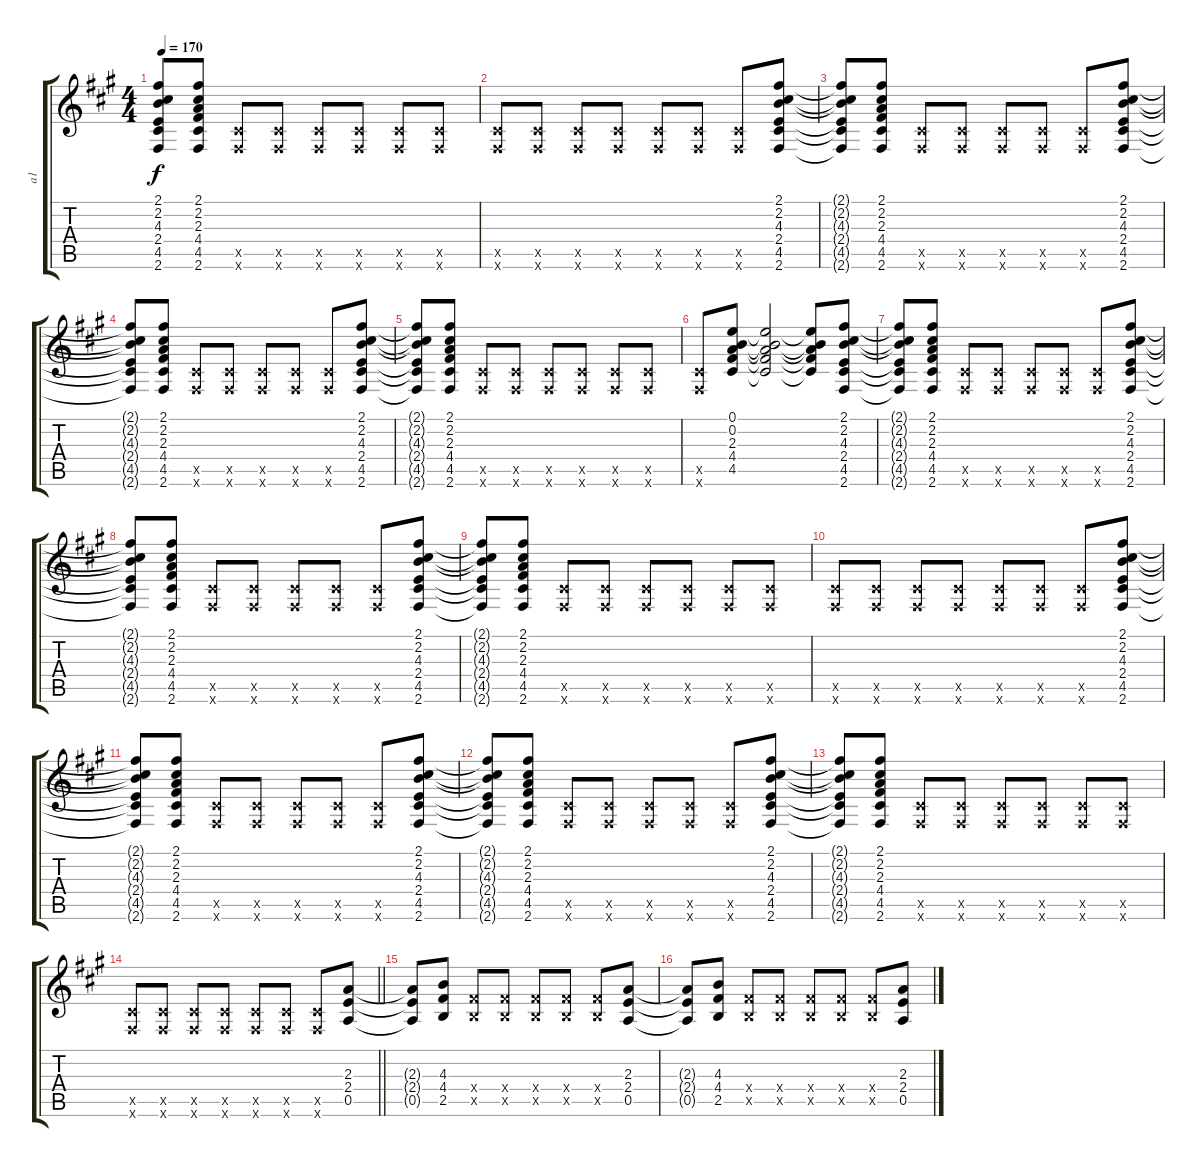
\track ("a1" "a1") {instrument acousticguitarsteel}
\staff {score tabs}
\tuning (E4 B3 G3 D3 A2 E2) {hide}
\ts (4 4)
\tempo 170
\clef g2
\ks a
(2.1{t} 2.2{t} 4.3{t} 2.4{t} 4.5{t} 2.6{t}).8{dy f} (2.1 2.2 2.3 4.4 4.5 2.6).8 (4.5{x} 2.6{x}).8 (4.5{x} 2.6{x}).8 (4.5{x} 2.6{x}).8 (4.5{x} 2.6{x}).8 (4.5{x} 2.6{x}).8 (4.5{x} 2.6{x}).8 |
(4.5{x} 2.6{x}).8 (4.5{x} 2.6{x}).8 (4.5{x} 2.6{x}).8 (4.5{x} 2.6{x}).8 (4.5{x} 2.6{x}).8 (4.5{x} 2.6{x}).8 (4.5{x} 2.6{x}).8 (2.1 2.2 4.3 2.4 4.5 2.6).8 |
(2.1{t} 2.2{t} 4.3{t} 2.4{t} 4.5{t} 2.6{t}).8 (2.1 2.2 2.3 4.4 4.5 2.6).8 (4.5{x} 2.6{x}).8 (4.5{x} 2.6{x}).8 (4.5{x} 2.6{x}).8 (4.5{x} 2.6{x}).8 (4.5{x} 2.6{x}).8 (2.1 2.2 4.3 2.4 4.5 2.6).8 |
(2.1{t} 2.2{t} 4.3{t} 2.4{t} 4.5{t} 2.6{t}).8 (2.1 2.2 2.3 4.4 4.5 2.6).8 (4.5{x} 2.6{x}).8 (4.5{x} 2.6{x}).8 (4.5{x} 2.6{x}).8 (4.5{x} 2.6{x}).8 (4.5{x} 2.6{x}).8 (2.1 2.2 4.3 2.4 4.5 2.6).8 |
(2.1{t} 2.2{t} 4.3{t} 2.4{t} 4.5{t} 2.6{t}).8 (2.1 2.2 2.3 4.4 4.5 2.6).8 (4.5{x} 2.6{x}).8 (4.5{x} 2.6{x}).8 (4.5{x} 2.6{x}).8 (4.5{x} 2.6{x}).8 (4.5{x} 2.6{x}).8 (4.5{x} 2.6{x}).8 |
(4.5{x} 2.6{x}).8 (0.1 0.2 2.3 4.4 4.5).8 (0.1{t} 0.2{t} 2.3{t} 4.4{t} 4.5{t}).2 (0.1{t} 0.2{t} 2.3{t} 4.4{t} 4.5{t}).8 (2.1 2.2 4.3 2.4 4.5 2.6).8 |
(2.1{t} 2.2{t} 4.3{t} 2.4{t} 4.5{t} 2.6{t}).8 (2.1 2.2 2.3 4.4 4.5 2.6).8 (4.5{x} 2.6{x}).8 (4.5{x} 2.6{x}).8 (4.5{x} 2.6{x}).8 (4.5{x} 2.6{x}).8 (4.5{x} 2.6{x}).8 (2.1 2.2 4.3 2.4 4.5 2.6).8 |
(2.1{t} 2.2{t} 4.3{t} 2.4{t} 4.5{t} 2.6{t}).8 (2.1 2.2 2.3 4.4 4.5 2.6).8 (4.5{x} 2.6{x}).8 (4.5{x} 2.6{x}).8 (4.5{x} 2.6{x}).8 (4.5{x} 2.6{x}).8 (4.5{x} 2.6{x}).8 (2.1 2.2 4.3 2.4 4.5 2.6).8 |
(2.1{t} 2.2{t} 4.3{t} 2.4{t} 4.5{t} 2.6{t}).8 (2.1 2.2 2.3 4.4 4.5 2.6).8 (4.5{x} 2.6{x}).8 (4.5{x} 2.6{x}).8 (4.5{x} 2.6{x}).8 (4.5{x} 2.6{x}).8 (4.5{x} 2.6{x}).8 (4.5{x} 2.6{x}).8 |
(4.5{x} 2.6{x}).8 (4.5{x} 2.6{x}).8 (4.5{x} 2.6{x}).8 (4.5{x} 2.6{x}).8 (4.5{x} 2.6{x}).8 (4.5{x} 2.6{x}).8 (4.5{x} 2.6{x}).8 (2.1 2.2 4.3 2.4 4.5 2.6).8 |
(2.1{t} 2.2{t} 4.3{t} 2.4{t} 4.5{t} 2.6{t}).8 (2.1 2.2 2.3 4.4 4.5 2.6).8 (4.5{x} 2.6{x}).8 (4.5{x} 2.6{x}).8 (4.5{x} 2.6{x}).8 (4.5{x} 2.6{x}).8 (4.5{x} 2.6{x}).8 (2.1 2.2 4.3 2.4 4.5 2.6).8 |
(2.1{t} 2.2{t} 4.3{t} 2.4{t} 4.5{t} 2.6{t}).8 (2.1 2.2 2.3 4.4 4.5 2.6).8 (4.5{x} 2.6{x}).8 (4.5{x} 2.6{x}).8 (4.5{x} 2.6{x}).8 (4.5{x} 2.6{x}).8 (4.5{x} 2.6{x}).8 (2.1 2.2 4.3 2.4 4.5 2.6).8 |
(2.1{t} 2.2{t} 4.3{t} 2.4{t} 4.5{t} 2.6{t}).8 (2.1 2.2 2.3 4.4 4.5 2.6).8 (4.5{x} 2.6{x}).8 (4.5{x} 2.6{x}).8 (4.5{x} 2.6{x}).8 (4.5{x} 2.6{x}).8 (4.5{x} 2.6{x}).8 (4.5{x} 2.6{x}).8 |
\barLineRight lightlight
(4.5{x} 2.6{x}).8 (4.5{x} 2.6{x}).8 (4.5{x} 2.6{x}).8 (4.5{x} 2.6{x}).8 (4.5{x} 2.6{x}).8 (4.5{x} 2.6{x}).8 (4.5{x} 2.6{x}).8 (2.3 2.4 0.5).8 |
(2.3{t} 2.4{t} 0.5{t}).8 (4.3 4.4 2.5).8 (4.4{x} 2.5{x}).8 (4.4{x} 2.5{x}).8 (4.4{x} 2.5{x}).8 (4.4{x} 2.5{x}).8 (4.4{x} 2.5{x}).8 (2.3 2.4 0.5).8 |
(2.3{t} 2.4{t} 0.5{t}).8 (4.3 4.4 2.5).8 (4.4{x} 2.5{x}).8 (4.4{x} 2.5{x}).8 (4.4{x} 2.5{x}).8 (4.4{x} 2.5{x}).8 (4.4{x} 2.5{x}).8 (2.3 2.4 0.5).8
